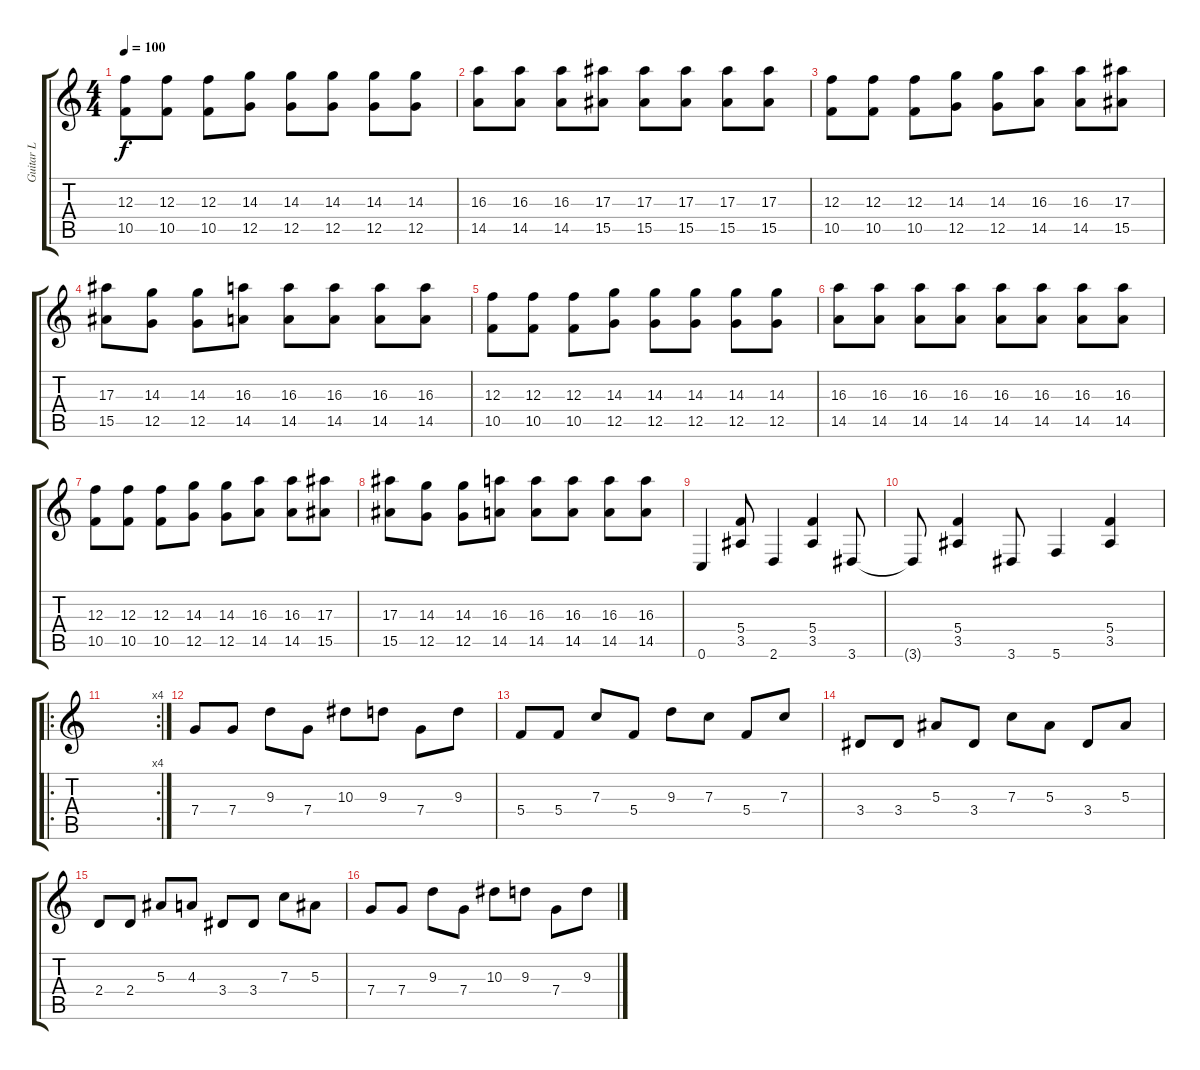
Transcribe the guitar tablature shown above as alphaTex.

\track ("Guitar L" "Guitar L") {instrument distortionguitar}
\staff {score tabs}
\tuning (D4 A3 F3 C3 G2 C2) {hide}
\ts (4 4)
\tempo 100
\clef g2
\ks c
(12.3 10.5).8{dy f} (12.3 10.5).8 (12.3 10.5).8 (14.3 12.5).8 (14.3 12.5).8 (14.3 12.5).8 (14.3 12.5).8 (14.3 12.5).8 |
(16.3 14.5).8 (16.3 14.5).8 (16.3 14.5).8 (17.3 15.5).8 (17.3 15.5).8 (17.3 15.5).8 (17.3 15.5).8 (17.3 15.5).8 |
(12.3 10.5).8 (12.3 10.5).8 (12.3 10.5).8 (14.3 12.5).8 (14.3 12.5).8 (16.3 14.5).8 (16.3 14.5).8 (17.3 15.5).8 |
(17.3 15.5).8 (14.3 12.5).8 (14.3 12.5).8 (16.3 14.5).8 (16.3 14.5).8 (16.3 14.5).8 (16.3 14.5).8 (16.3 14.5).8 |
(12.3 10.5).8 (12.3 10.5).8 (12.3 10.5).8 (14.3 12.5).8 (14.3 12.5).8 (14.3 12.5).8 (14.3 12.5).8 (14.3 12.5).8 |
(16.3 14.5).8 (16.3 14.5).8 (16.3 14.5).8 (16.3 14.5).8 (16.3 14.5).8 (16.3 14.5).8 (16.3 14.5).8 (16.3 14.5).8 |
(12.3 10.5).8 (12.3 10.5).8 (12.3 10.5).8 (14.3 12.5).8 (14.3 12.5).8 (16.3 14.5).8 (16.3 14.5).8 (17.3 15.5).8 |
(17.3 15.5).8 (14.3 12.5).8 (14.3 12.5).8 (16.3 14.5).8 (16.3 14.5).8 (16.3 14.5).8 (16.3 14.5).8 (16.3 14.5).8 |
0.6.4 (5.4 3.5).8 2.6.4 (5.4 3.5).4 3.6.8 |
3.6{t}.8 (5.4 3.5).4 3.6.8 5.6.4 (5.4 3.5).4 |
\ro
\rc 4
|
7.4.8{volume 16 balance 8 instrument electricguitarclean} 7.4.8 9.3.8 7.4.8 10.3.8 9.3.8 7.4.8 9.3.8 |
5.4.8 5.4.8 7.3.8 5.4.8 9.3.8 7.3.8 5.4.8 7.3.8 |
3.4.8 3.4.8 5.3.8 3.4.8 7.3.8 5.3.8 3.4.8 5.3.8 |
2.4.8 2.4.8 5.3.8 4.3.8 3.4.8 3.4.8 7.3.8 5.3.8 |
7.4.8 7.4.8 9.3.8 7.4.8 10.3.8 9.3.8 7.4.8 9.3.8
